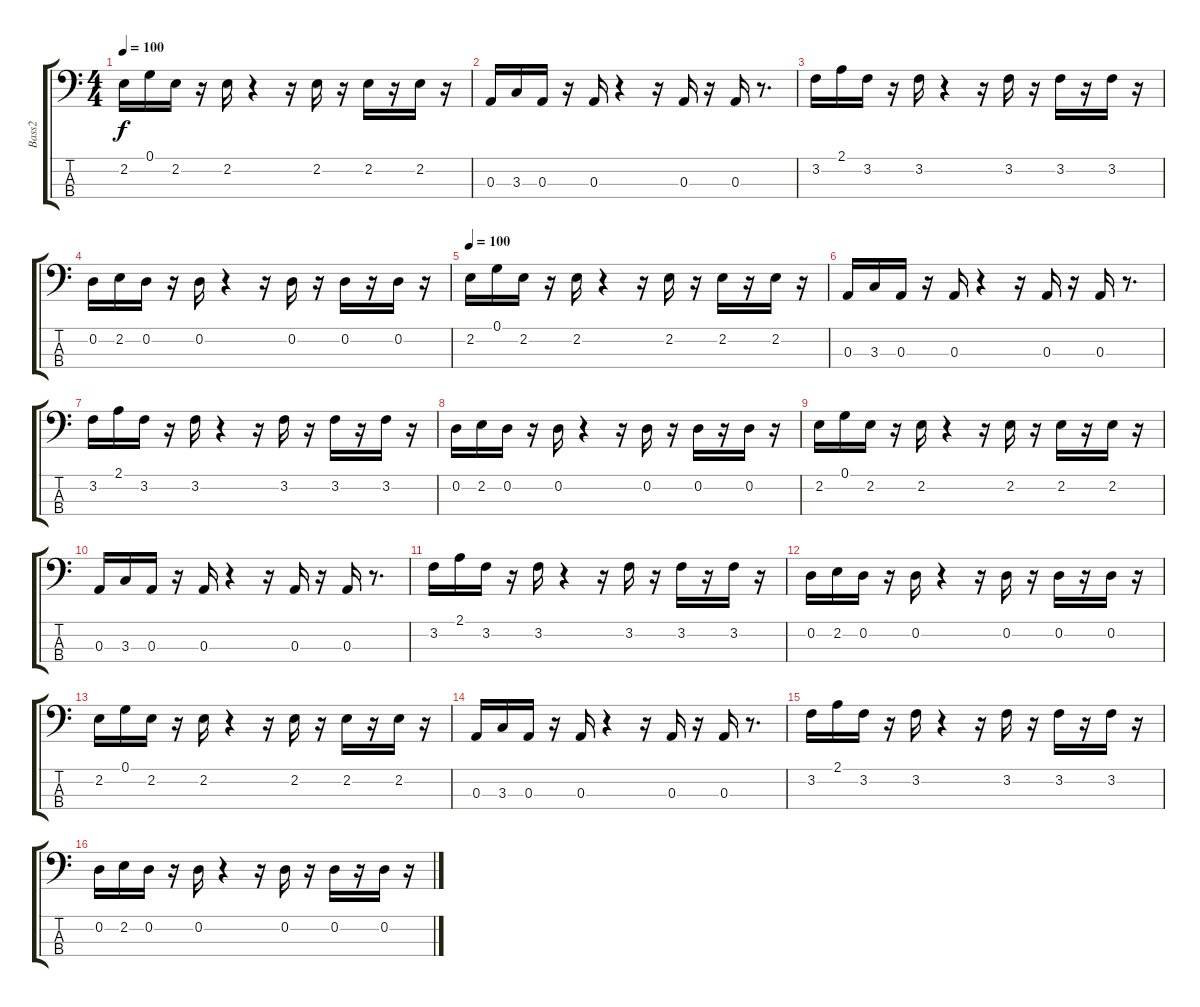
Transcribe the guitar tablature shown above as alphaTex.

\track ("Bass2" "Bass2") {instrument electricguitarmuted}
\staff {score tabs}
\tuning (G2 D2 A1 E1) {hide}
\ts (4 4)
\tempo 100
\clef f4
\ks c
2.2.16{dy f} 0.1.16 2.2.16 r.16 2.2.16 r.4 r.16 2.2.16 r.16 2.2.16 r.16 2.2.16 r.16 |
0.3.16 3.3.16 0.3.16 r.16 0.3.16 r.4 r.16 0.3.16 r.16 0.3.16 r.8{d} |
3.2.16 2.1.16 3.2.16 r.16 3.2.16 r.4 r.16 3.2.16 r.16 3.2.16 r.16 3.2.16 r.16 |
0.2.16 2.2.16 0.2.16 r.16 0.2.16 r.4 r.16 0.2.16 r.16 0.2.16 r.16 0.2.16 r.16 |
\tempo 100
2.2.16 0.1.16 2.2.16 r.16 2.2.16 r.4 r.16 2.2.16 r.16 2.2.16 r.16 2.2.16 r.16 |
0.3.16 3.3.16 0.3.16 r.16 0.3.16 r.4 r.16 0.3.16 r.16 0.3.16 r.8{d} |
3.2.16 2.1.16 3.2.16 r.16 3.2.16 r.4 r.16 3.2.16 r.16 3.2.16 r.16 3.2.16 r.16 |
0.2.16 2.2.16 0.2.16 r.16 0.2.16 r.4 r.16 0.2.16 r.16 0.2.16 r.16 0.2.16 r.16 |
2.2.16 0.1.16 2.2.16 r.16 2.2.16 r.4 r.16 2.2.16 r.16 2.2.16 r.16 2.2.16 r.16 |
0.3.16 3.3.16 0.3.16 r.16 0.3.16 r.4 r.16 0.3.16 r.16 0.3.16 r.8{d} |
3.2.16 2.1.16 3.2.16 r.16 3.2.16 r.4 r.16 3.2.16 r.16 3.2.16 r.16 3.2.16 r.16 |
0.2.16 2.2.16 0.2.16 r.16 0.2.16 r.4 r.16 0.2.16 r.16 0.2.16 r.16 0.2.16 r.16 |
2.2.16 0.1.16 2.2.16 r.16 2.2.16 r.4 r.16 2.2.16 r.16 2.2.16 r.16 2.2.16 r.16 |
0.3.16 3.3.16 0.3.16 r.16 0.3.16 r.4 r.16 0.3.16 r.16 0.3.16 r.8{d} |
3.2.16 2.1.16 3.2.16 r.16 3.2.16 r.4 r.16 3.2.16 r.16 3.2.16 r.16 3.2.16 r.16 |
0.2.16 2.2.16 0.2.16 r.16 0.2.16 r.4 r.16 0.2.16 r.16 0.2.16 r.16 0.2.16 r.16
